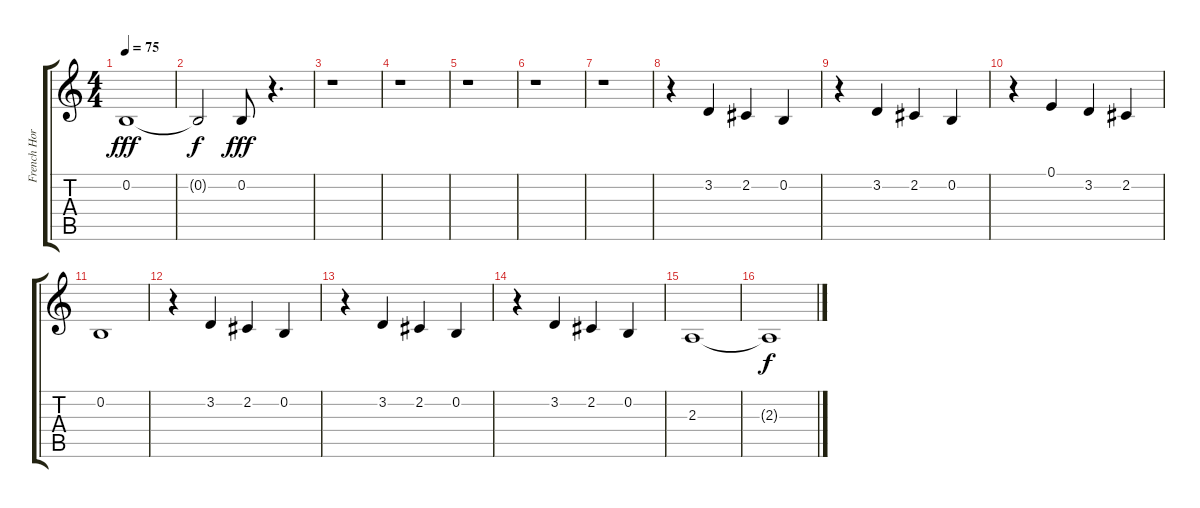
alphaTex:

\track ("French Horn         " "French Hor") {instrument frenchhorn}
\staff {score tabs}
\tuning (E4 B3 G3 D3 A2 E2) {hide}
\ts (4 4)
\tempo 75
\clef g2
\ks c
0.2.1{dy fff} |
0.2{t}.2{dy f} 0.2.8{dy fff} r.4{d} |
r.1 |
r.1 |
r.1 |
r.1 |
r.1 |
r.4 3.2.4 2.2.4 0.2.4 |
r.4 3.2.4 2.2.4 0.2.4 |
r.4 0.1.4 3.2.4 2.2.4 |
0.2.1 |
r.4 3.2.4 2.2.4 0.2.4 |
r.4 3.2.4 2.2.4 0.2.4 |
r.4 3.2.4 2.2.4 0.2.4 |
2.3.1 |
2.3{t}.1{dy f}
